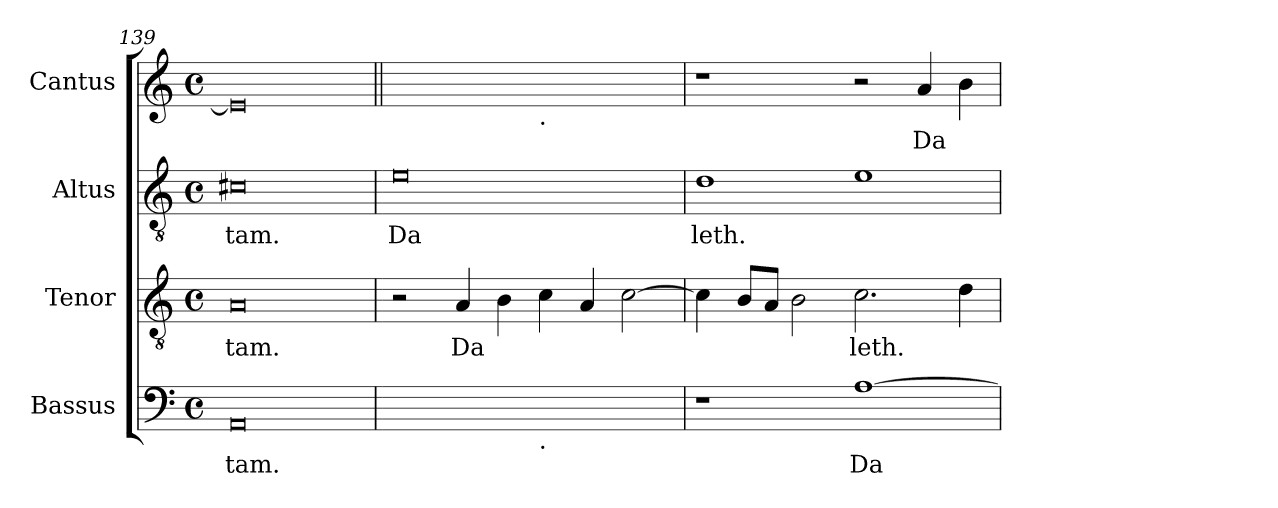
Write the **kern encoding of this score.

**kern	**text	**kern	**text	**kern	**text	**kern	**text
*part4	*part4	*part3	*part3	*part2	*part2	*part1	*part1
*staff4	*staff4	*staff3	*staff3	*staff2	*staff2	*staff1	*staff1
*I"Bassus	*	*I"Tenor	*	*I"Altus	*	*I"Cantus	*
*clefF4	*	*clefGv2	*	*clefGv2	*	*clefG2	*
*M4/4	*	*M4/4	*	*M4/4	*	*M4/4	*
*met(c)	*	*met(c)	*	*met(c)	*	*met(c)	*
=139	=139	=139	=139	=139	=139	=139	=139
!	!LO:LY:b:cj	!	!LO:LY:b:cj	!	!LO:LY:b:cj	!	!
0AA	tam.	0A	tam.	0c#X	tam.	0e]	.
=140	=140||	=140	=140||	=140	=140||	=140||	=140||
!	!	!	!	!	!LO:LY:b:cj	!	!
1ryy	.	2r	.	0e	Da	1ryy	.
!	!	!	!LO:LY:b	!	!	!	!
.	.	4A/	Da	.	.	.	.
.	.	4B\	.	.	.	.	.
!	!	!	!	!	!	!LO:TX:b:t=.	!
!LO:TX:b:t=.	!	!	!	!	!	!	!
1ryy	.	4c\	.	.	.	1ryy	.
.	.	4A/	.	.	.	.	.
.	.	[>2c\	.	.	.	.	.
=141	=141	=141	=141	=141	=141	=141	=141
!	!	!	!	!	!LO:LY:b	!	!
1r	.	4c\]	.	1d	leth.	1r	.
.	.	8B/L	.	.	.	.	.
.	.	8A/J	.	.	.	.	.
.	.	2B\	.	.	.	.	.
!	!LO:LY:b:cj	!	!LO:LY:b	!	!	!	!
[>1A	Da	2.c\	leth.	1e	.	2r	.
!	!	!	!	!	!	!	!LO:LY:b
.	.	.	.	.	.	4a/	Da
.	.	4d\	.	.	.	4b\	.
=	=	=	=	=	=	=	=
*-	*-	*-	*-	*-	*-	*-	*-
